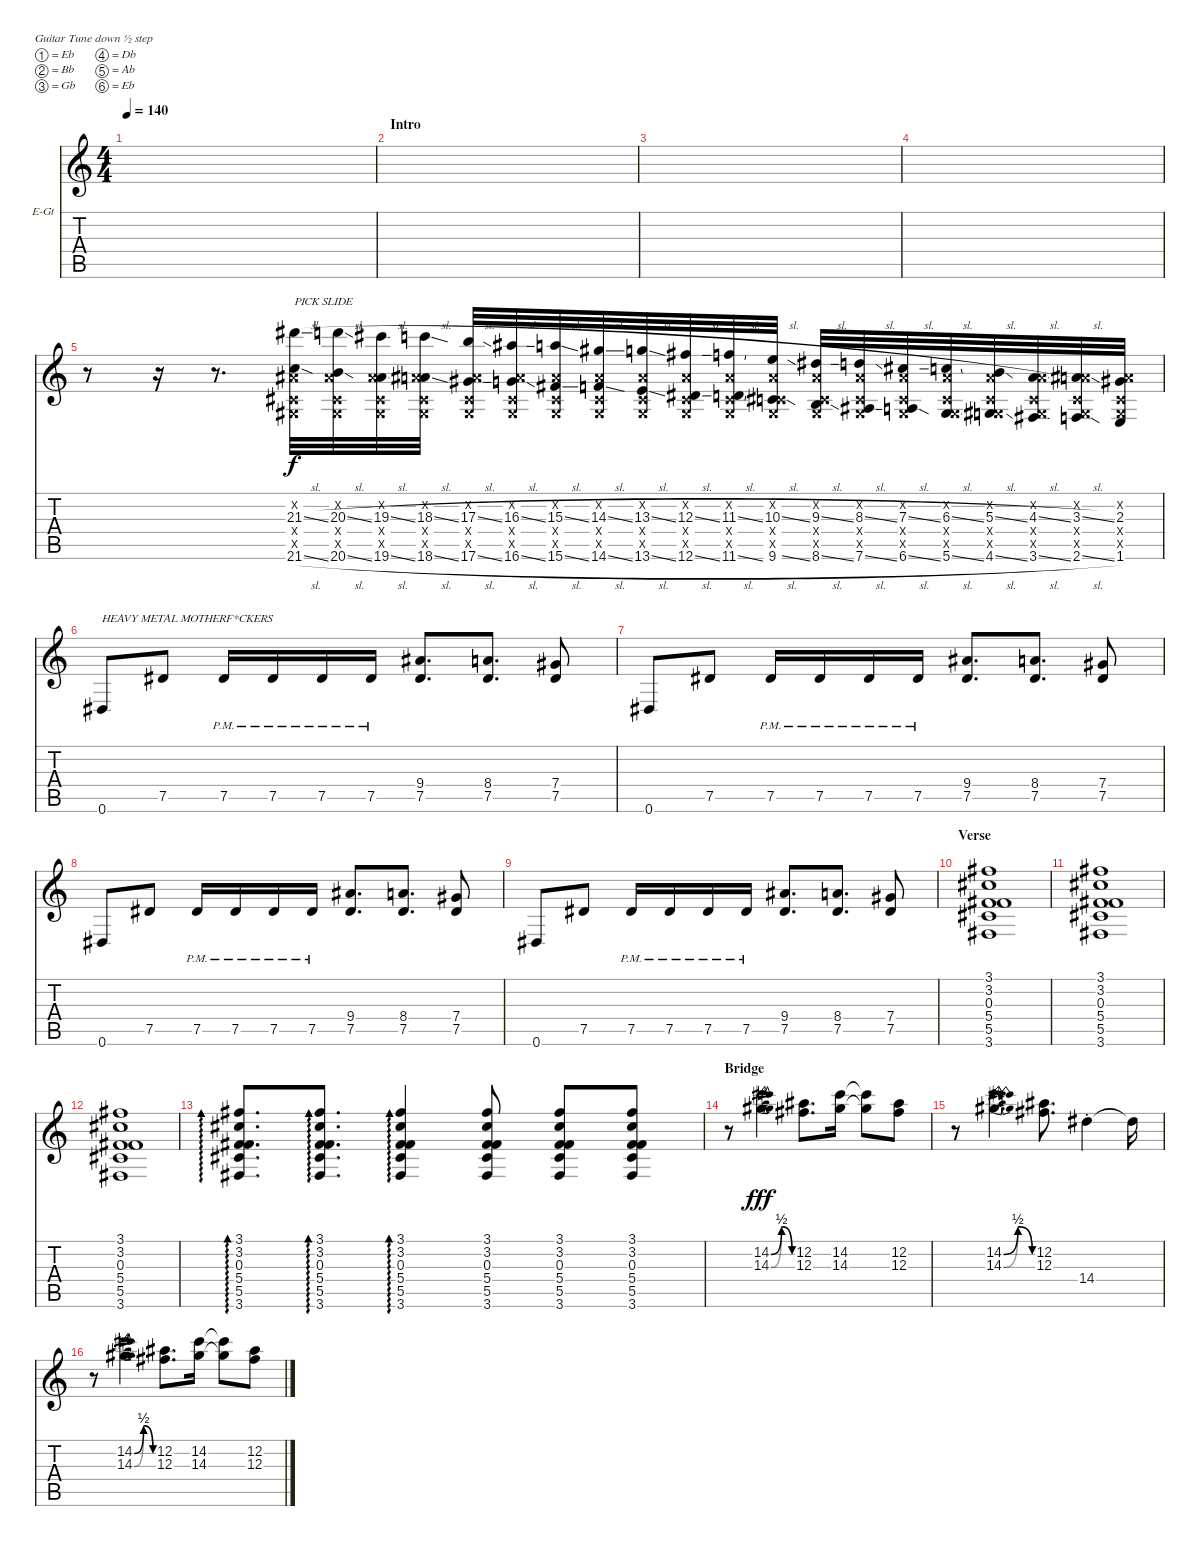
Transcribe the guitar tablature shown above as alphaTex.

\defaultSystemsLayout 4
\bracketExtendMode nobrackets
\firstSystemTrackNameOrientation horizontal
\otherSystemsTrackNameOrientation horizontal
\track ("Eddie Clarke lead" "E-Gt") {instrument overdrivenguitar}
\staff {score tabs}
\tuning (Eb4 Bb3 Gb3 Db3 Ab2 Eb2)
\ts (4 4)
\tempo 140
\clef g2
\ks c
|
\section ("" "Intro")
|
|
|
r.8 r.16 r.8{d} (21.6{sl} 0.5{x} 0.4{x} 21.3{sl} 0.2{x}).32{txt "PICK SLIDE"} (20.6{sl} 20.3{sl} 0.4{x} 0.5{x} 0.2{x}).32 (19.6{sl} 0.5{x} 0.4{x} 19.3{sl} 0.2{x}).32 (18.6{sl} 18.3{sl} 0.4{x} 0.5{x} 0.2{x}).32 (17.6{sl} 0.5{x} 0.4{x} 17.3{sl} 0.2{x}).32 (16.6{sl} 16.3{sl} 0.4{x} 0.5{x} 0.2{x}).32 (15.6{sl} 0.5{x} 0.4{x} 15.3{sl} 0.2{x}).32 (14.6{sl} 0.4{x} 0.5{x} 14.3{sl} 0.2{x}).32 (13.6{sl} 0.4{x} 0.5{x} 13.3{sl} 0.2{x}).32 (12.6{sl} 12.3{sl} 0.4{x} 0.5{x} 0.2{x}).32 (11.6{sl} 0.5{x} 0.4{x} 11.3{sl} 0.2{x}).32 (9.6{sl} 10.3{sl} 0.4{x} 0.5{x} 0.2{x}).32 (8.6{sl} 0.5{x} 0.4{x} 9.3{sl} 0.2{x}).32 (7.6{sl} 8.3{sl} 0.4{x} 0.5{x} 0.2{x}).32 (6.6{sl} 0.5{x} 0.4{x} 7.3{sl} 0.2{x}).32 (5.6{sl} 6.3{sl} 0.4{x} 0.5{x} 0.2{x}).32 (4.6{sl} 0.5{x} 0.4{x} 5.3{sl} 0.2{x}).32 (3.6{sl} 4.3{sl} 0.4{x} 0.5{x} 0.2{x}).32 (2.6{sl} 0.5{x} 0.4{x} 3.3{sl} 0.2{x}).32 (1.6 0.5{x} 0.4{x} 2.3 0.2{x}).32 |
0.6.8{txt "HEAVY METAL MOTHERF*CKERS"} 7.5.8 7.5{pm}.16 7.5{pm}.16 7.5{pm}.16 7.5{pm}.16 (7.5 9.4).8{d} (7.5 8.4).8{d} (7.5 7.4).8 |
0.6.8 7.5.8 7.5{pm}.16 7.5{pm}.16 7.5{pm}.16 7.5{pm}.16 (7.5 9.4).8{d} (7.5 8.4).8{d} (7.5 7.4).8 |
0.6.8 7.5.8 7.5{pm}.16 7.5{pm}.16 7.5{pm}.16 7.5{pm}.16 (7.5 9.4).8{d} (7.5 8.4).8{d} (7.5 7.4).8 |
0.6.8 7.5.8 7.5{pm}.16 7.5{pm}.16 7.5{pm}.16 7.5{pm}.16 (7.5 9.4).8{d} (7.5 8.4).8{d} (7.5 7.4).8 |
\section ("" "Verse")
(3.6 5.5 5.4 0.3 3.2 3.1).1 |
(3.6 5.5 5.4 0.3 3.2 3.1).1 |
(3.6 5.5 5.4 0.3 3.2 3.1).1 |
(3.6 5.5 5.4 0.3 3.2 3.1).8{d ad 0} (3.6 5.5 5.4 0.3 3.2 3.1).8{d ad 0} (3.6 5.5 5.4 0.3 3.2 3.1).4{ad 0} (3.6 5.5 5.4 0.3 3.2 3.1).8 (3.6 5.5 5.4 3.1 3.2 0.3).8 (3.6 5.5 5.4 3.1 3.2 0.3).8 |
\section ("" "Bridge")
r.8 (14.3{be (bendrelease 0 0 11.4 2 16.2 2 24 0)} 14.2{be (bendrelease 0 0 13.799999999999999 2 19.8 2 25.2 0)}).4{d dy fff} (12.3 12.2).8{d} (14.3 14.2).16 (14.2{t} 14.3{t}).8 (12.3 12.2).8 |
r.8 (14.3{be (bendrelease 0 0 11.4 2 16.2 2 24 0)} 14.2{be (bendrelease 0 0 13.799999999999999 2 19.8 2 25.2 0)}).4{d} (12.3 12.2).8{d} 14.4{st}.4 14.4{t}.16 |
r.8 (14.3{be (bendrelease 0 0 11.4 2 16.2 2 24 0)} 14.2{be (bendrelease 0 0 13.799999999999999 2 19.8 2 25.2 0)}).4{d} (12.3 12.2).8{d} (14.3 14.2).16 (14.2{t} 14.3{t}).8 (12.3 12.2).8
